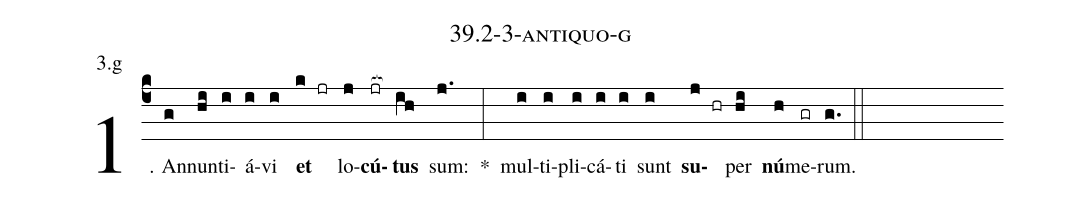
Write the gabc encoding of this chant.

name: 39.2-3-antiquo-g;
annotation: 3.g;
%%
(c4)1. An(g)nun(hi)ti(i)á(i)vi(i) <b>et</b>(k jr) lo(j)<b>cú</b>(jr[ocb:1{])<b>tus</b>(ih[ocb:0}]) sum:(j.) *(:) mul(i)ti(i)pli(i)cá(i)ti(i) sunt(i) <b>su</b>(j hr)per(hi) <b>nú</b>(h)me(gr)rum.(g.) (::)


%E(i) u(i) o(j) u(hi) a(h) e.(g.) (::)
